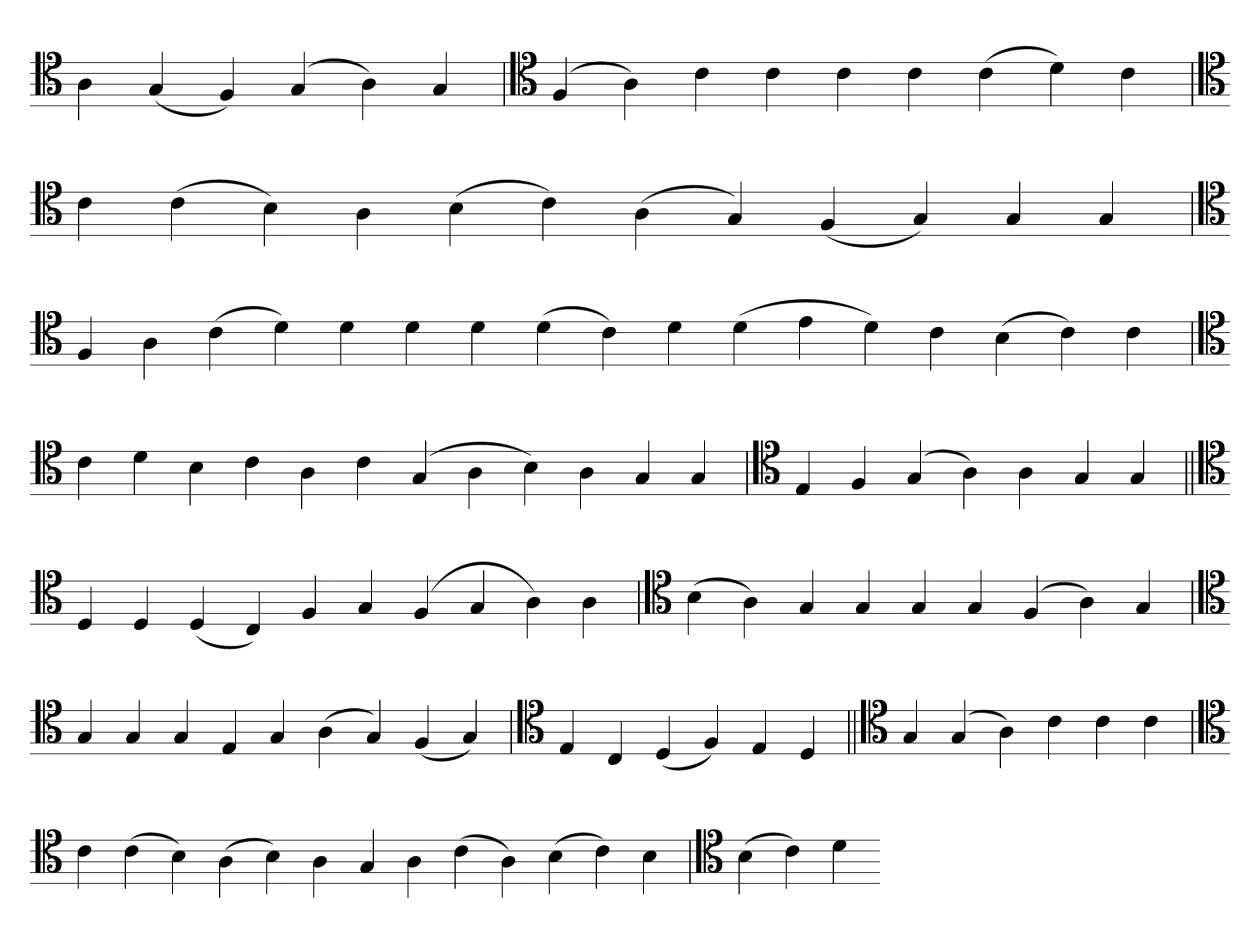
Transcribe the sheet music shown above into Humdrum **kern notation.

**kern
*part1
*staff1
*clefC4
=
4A
(4G
4F)
(4G
4A)
4G
=`
*clefC4
(4F
4A)
4c
4c
4c
4c
(4c
4d)
4c
=`
*clefC4
4c
(4c
4B)
4A
(4B
4c)
(4A
4G)
(4F
4G)
4G
4G
='
*clefC4
4F
4A
(4c
4d)
4d
4d
4d
(4d
4c)
4d
(4d
4e
4d)
4c
(4B
4c)
4c
=
*clefC4
4c
4d
4B
4c
4A
4c
(4G
4A
4B)
4A
4G
4G
=`
*clefC4
4E
4F
(4G
4A)
4A
4G
4G
=||
*clefC4
4D
4D
(4D
4C)
4F
4G
(4F
4G
4A)
4A
=`
*clefC4
(4B
4A)
4G
4G
4G
4G
(4F
4A)
4G
='
*clefC4
4G
4G
4G
4E
4G
(4A
4G)
(4F
4G)
=`
*clefC4
4E
4C
(4D
4F)
4E
4D
=||
*clefC4
4G
(4G
4A)
4c
4c
4c
=`
*clefC4
4c
(4c
4B)
(4A
4B)
4A
4G
4A
(4c
4A)
(4B
4c)
4B
='
*clefC4
(4B
4c)
4d
=-
*-
